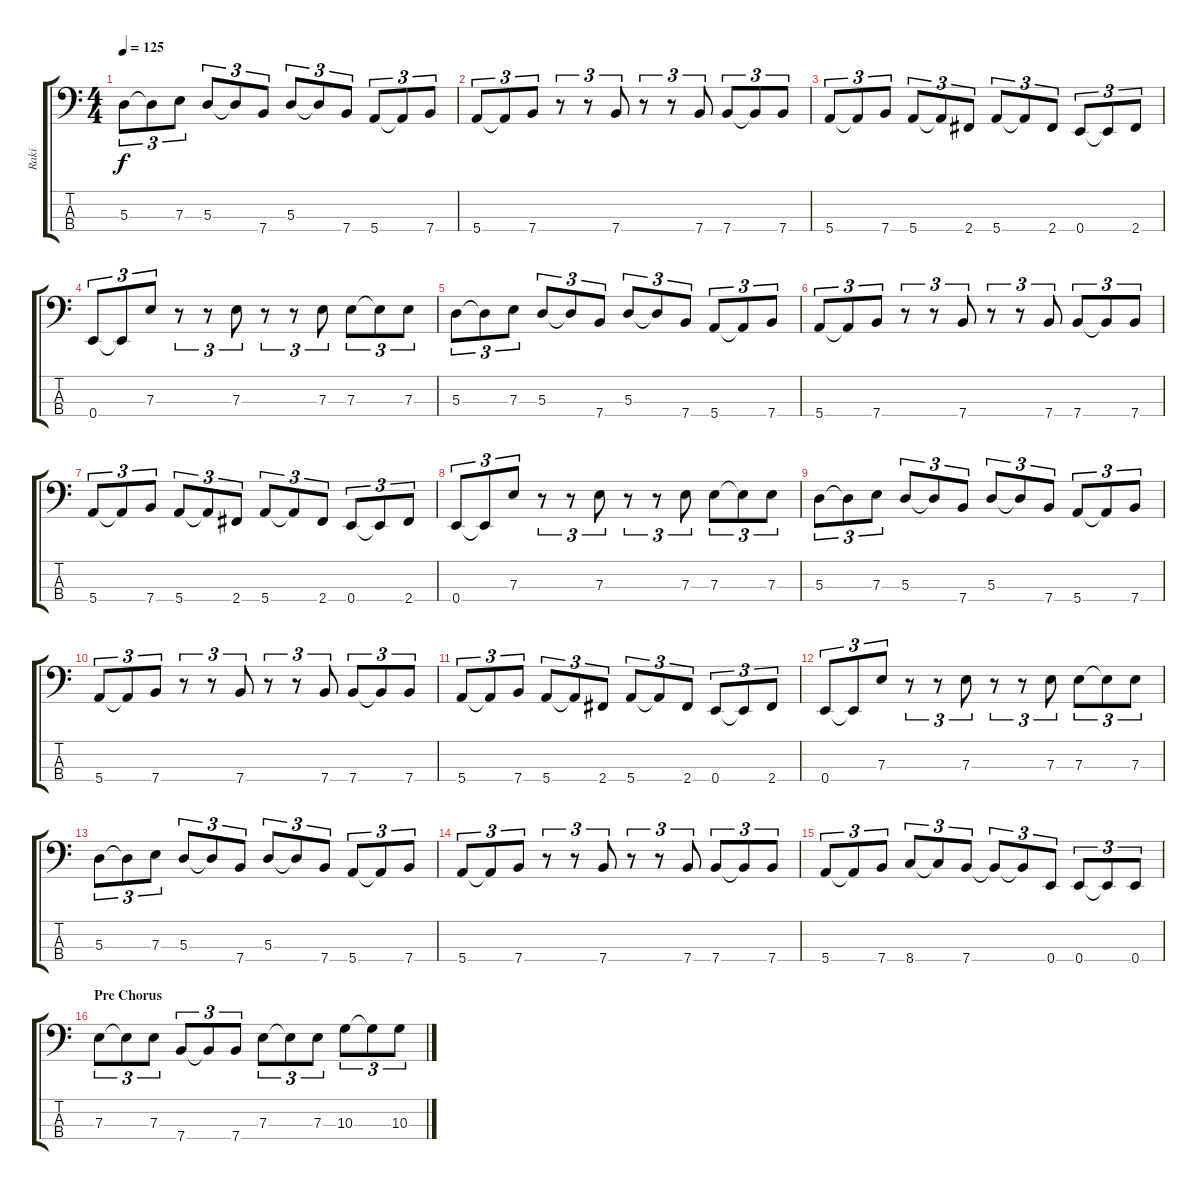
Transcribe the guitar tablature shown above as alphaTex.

\track ("Raki" "Raki") {instrument electricbassfinger}
\staff {score tabs}
\tuning (G2 D2 A1 E1) {hide}
\ts (4 4)
\tempo 125
\clef f4
\ks c
5.3.8{tu (3 2) dy f} 5.3{t}.8{tu (3 2)} 7.3.8{tu (3 2)} 5.3.8{tu (3 2)} 5.3{t}.8{tu (3 2)} 7.4.8{tu (3 2)} 5.3.8{tu (3 2)} 5.3{t}.8{tu (3 2)} 7.4.8{tu (3 2)} 5.4.8{tu (3 2)} 5.4{t}.8{tu (3 2)} 7.4.8{tu (3 2)} |
5.4.8{tu (3 2)} 5.4{t}.8{tu (3 2)} 7.4.8{tu (3 2)} r.8{tu (3 2)} r.8{tu (3 2)} 7.4.8{tu (3 2)} r.8{tu (3 2)} r.8{tu (3 2)} 7.4.8{tu (3 2)} 7.4.8{tu (3 2)} 7.4{t}.8{tu (3 2)} 7.4.8{tu (3 2)} |
5.4.8{tu (3 2)} 5.4{t}.8{tu (3 2)} 7.4.8{tu (3 2)} 5.4.8{tu (3 2)} 5.4{t}.8{tu (3 2)} 2.4.8{tu (3 2)} 5.4.8{tu (3 2)} 5.4{t}.8{tu (3 2)} 2.4.8{tu (3 2)} 0.4.8{tu (3 2)} 0.4{t}.8{tu (3 2)} 2.4.8{tu (3 2)} |
0.4.8{tu (3 2)} 0.4{t}.8{tu (3 2)} 7.3.8{tu (3 2)} r.8{tu (3 2)} r.8{tu (3 2)} 7.3.8{tu (3 2)} r.8{tu (3 2)} r.8{tu (3 2)} 7.3.8{tu (3 2)} 7.3.8{tu (3 2)} 7.3{t}.8{tu (3 2)} 7.3.8{tu (3 2)} |
5.3.8{tu (3 2)} 5.3{t}.8{tu (3 2)} 7.3.8{tu (3 2)} 5.3.8{tu (3 2)} 5.3{t}.8{tu (3 2)} 7.4.8{tu (3 2)} 5.3.8{tu (3 2)} 5.3{t}.8{tu (3 2)} 7.4.8{tu (3 2)} 5.4.8{tu (3 2)} 5.4{t}.8{tu (3 2)} 7.4.8{tu (3 2)} |
5.4.8{tu (3 2)} 5.4{t}.8{tu (3 2)} 7.4.8{tu (3 2)} r.8{tu (3 2)} r.8{tu (3 2)} 7.4.8{tu (3 2)} r.8{tu (3 2)} r.8{tu (3 2)} 7.4.8{tu (3 2)} 7.4.8{tu (3 2)} 7.4{t}.8{tu (3 2)} 7.4.8{tu (3 2)} |
5.4.8{tu (3 2)} 5.4{t}.8{tu (3 2)} 7.4.8{tu (3 2)} 5.4.8{tu (3 2)} 5.4{t}.8{tu (3 2)} 2.4.8{tu (3 2)} 5.4.8{tu (3 2)} 5.4{t}.8{tu (3 2)} 2.4.8{tu (3 2)} 0.4.8{tu (3 2)} 0.4{t}.8{tu (3 2)} 2.4.8{tu (3 2)} |
0.4.8{tu (3 2)} 0.4{t}.8{tu (3 2)} 7.3.8{tu (3 2)} r.8{tu (3 2)} r.8{tu (3 2)} 7.3.8{tu (3 2)} r.8{tu (3 2)} r.8{tu (3 2)} 7.3.8{tu (3 2)} 7.3.8{tu (3 2)} 7.3{t}.8{tu (3 2)} 7.3.8{tu (3 2)} |
5.3.8{tu (3 2)} 5.3{t}.8{tu (3 2)} 7.3.8{tu (3 2)} 5.3.8{tu (3 2)} 5.3{t}.8{tu (3 2)} 7.4.8{tu (3 2)} 5.3.8{tu (3 2)} 5.3{t}.8{tu (3 2)} 7.4.8{tu (3 2)} 5.4.8{tu (3 2)} 5.4{t}.8{tu (3 2)} 7.4.8{tu (3 2)} |
5.4.8{tu (3 2)} 5.4{t}.8{tu (3 2)} 7.4.8{tu (3 2)} r.8{tu (3 2)} r.8{tu (3 2)} 7.4.8{tu (3 2)} r.8{tu (3 2)} r.8{tu (3 2)} 7.4.8{tu (3 2)} 7.4.8{tu (3 2)} 7.4{t}.8{tu (3 2)} 7.4.8{tu (3 2)} |
5.4.8{tu (3 2)} 5.4{t}.8{tu (3 2)} 7.4.8{tu (3 2)} 5.4.8{tu (3 2)} 5.4{t}.8{tu (3 2)} 2.4.8{tu (3 2)} 5.4.8{tu (3 2)} 5.4{t}.8{tu (3 2)} 2.4.8{tu (3 2)} 0.4.8{tu (3 2)} 0.4{t}.8{tu (3 2)} 2.4.8{tu (3 2)} |
0.4.8{tu (3 2)} 0.4{t}.8{tu (3 2)} 7.3.8{tu (3 2)} r.8{tu (3 2)} r.8{tu (3 2)} 7.3.8{tu (3 2)} r.8{tu (3 2)} r.8{tu (3 2)} 7.3.8{tu (3 2)} 7.3.8{tu (3 2)} 7.3{t}.8{tu (3 2)} 7.3.8{tu (3 2)} |
5.3.8{tu (3 2)} 5.3{t}.8{tu (3 2)} 7.3.8{tu (3 2)} 5.3.8{tu (3 2)} 5.3{t}.8{tu (3 2)} 7.4.8{tu (3 2)} 5.3.8{tu (3 2)} 5.3{t}.8{tu (3 2)} 7.4.8{tu (3 2)} 5.4.8{tu (3 2)} 5.4{t}.8{tu (3 2)} 7.4.8{tu (3 2)} |
5.4.8{tu (3 2)} 5.4{t}.8{tu (3 2)} 7.4.8{tu (3 2)} r.8{tu (3 2)} r.8{tu (3 2)} 7.4.8{tu (3 2)} r.8{tu (3 2)} r.8{tu (3 2)} 7.4.8{tu (3 2)} 7.4.8{tu (3 2)} 7.4{t}.8{tu (3 2)} 7.4.8{tu (3 2)} |
5.4.8{tu (3 2)} 5.4{t}.8{tu (3 2)} 7.4.8{tu (3 2)} 8.4.8{tu (3 2)} 8.4{t}.8{tu (3 2)} 7.4.8{tu (3 2)} 7.4{t}.8{tu (3 2)} 7.4{t}.8{tu (3 2)} 0.4.8{tu (3 2)} 0.4.8{tu (3 2)} 0.4{t}.8{tu (3 2)} 0.4.8{tu (3 2)} |
\section ("" "Pre Chorus")
7.3.8{tu (3 2)} 7.3{t}.8{tu (3 2)} 7.3.8{tu (3 2)} 7.4.8{tu (3 2)} 7.4{t}.8{tu (3 2)} 7.4.8{tu (3 2)} 7.3.8{tu (3 2)} 7.3{t}.8{tu (3 2)} 7.3.8{tu (3 2)} 10.3.8{tu (3 2)} 10.3{t}.8{tu (3 2)} 10.3.8{tu (3 2)}
